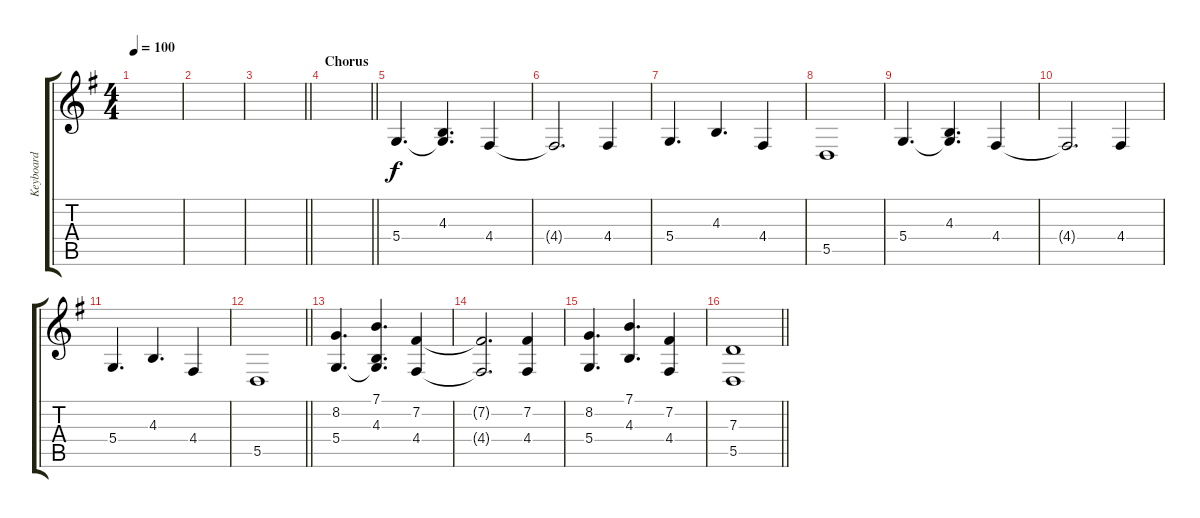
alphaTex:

\track ("Keyboard" "Keyboard") {instrument fx6goblins}
\staff {score tabs}
\tuning (E4 B3 G3 D3 A2 E2) {hide}
\ts (4 4)
\tempo 100
\clef g2
\ks g
|
|
\barLineRight lightlight
|
\section ("" "Chorus")
\barLineRight lightlight
|
5.4.4{d} (4.3 5.4{t}).4{d} 4.4.4 |
4.4{t}.2{d} 4.4.4 |
5.4.4{d} 4.3.4{d} 4.4.4 |
5.5.1 |
5.4.4{d} (4.3 5.4{t}).4{d} 4.4.4 |
4.4{t}.2{d} 4.4.4 |
5.4.4{d} 4.3.4{d} 4.4.4 |
\barLineRight lightlight
5.5.1 |
(8.2 5.4).4{d} (7.1 4.3 5.4{t}).4{d} (7.2 4.4).4 |
(7.2{t} 4.4{t}).2{d} (7.2 4.4).4 |
(8.2 5.4).4{d} (7.1 4.3).4{d} (7.2 4.4).4 |
\barLineRight lightlight
(7.3 5.5).1
